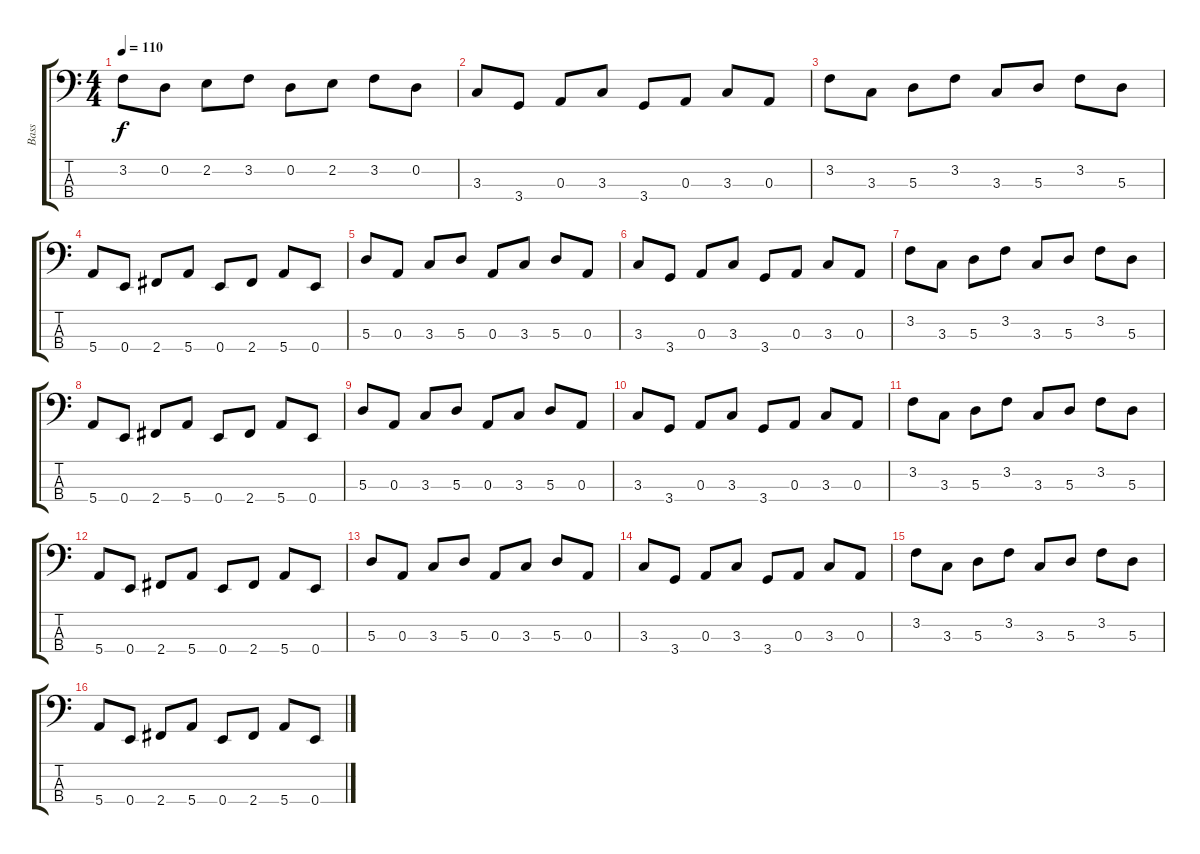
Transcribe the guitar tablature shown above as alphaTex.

\track ("Bass" "Bass") {instrument electricbassfinger}
\staff {score tabs}
\tuning (G2 D2 A1 E1) {hide}
\ts (4 4)
\tempo 110
\clef f4
\ks c
3.2.8{dy f} 0.2.8 2.2.8 3.2.8 0.2.8 2.2.8 3.2.8 0.2.8 |
3.3.8 3.4.8 0.3.8 3.3.8 3.4.8 0.3.8 3.3.8 0.3.8 |
3.2.8 3.3.8 5.3.8 3.2.8 3.3.8 5.3.8 3.2.8 5.3.8 |
5.4.8 0.4.8 2.4.8 5.4.8 0.4.8 2.4.8 5.4.8 0.4.8 |
5.3.8 0.3.8 3.3.8 5.3.8 0.3.8 3.3.8 5.3.8 0.3.8 |
3.3.8 3.4.8 0.3.8 3.3.8 3.4.8 0.3.8 3.3.8 0.3.8 |
3.2.8 3.3.8 5.3.8 3.2.8 3.3.8 5.3.8 3.2.8 5.3.8 |
5.4.8 0.4.8 2.4.8 5.4.8 0.4.8 2.4.8 5.4.8 0.4.8 |
5.3.8 0.3.8 3.3.8 5.3.8 0.3.8 3.3.8 5.3.8 0.3.8 |
3.3.8 3.4.8 0.3.8 3.3.8 3.4.8 0.3.8 3.3.8 0.3.8 |
3.2.8 3.3.8 5.3.8 3.2.8 3.3.8 5.3.8 3.2.8 5.3.8 |
5.4.8 0.4.8 2.4.8 5.4.8 0.4.8 2.4.8 5.4.8 0.4.8 |
5.3.8 0.3.8 3.3.8 5.3.8 0.3.8 3.3.8 5.3.8 0.3.8 |
3.3.8 3.4.8 0.3.8 3.3.8 3.4.8 0.3.8 3.3.8 0.3.8 |
3.2.8 3.3.8 5.3.8 3.2.8 3.3.8 5.3.8 3.2.8 5.3.8 |
5.4.8 0.4.8 2.4.8 5.4.8 0.4.8 2.4.8 5.4.8 0.4.8
